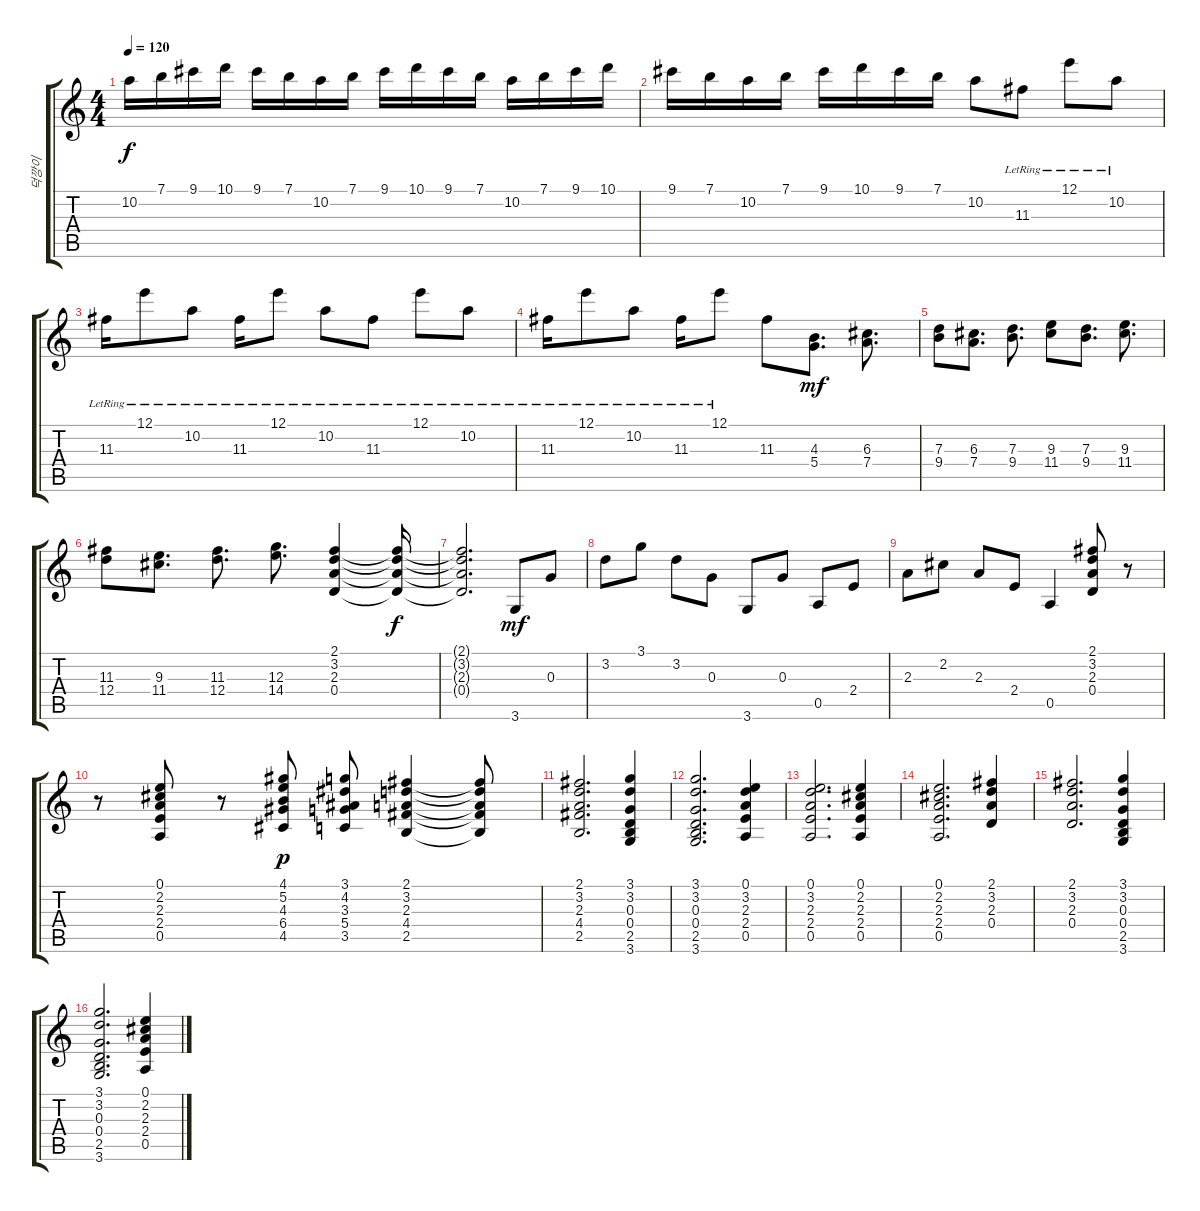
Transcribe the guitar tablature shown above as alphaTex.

\track ("덕깡이" "덕깡이") {instrument acousticguitarsteel}
\staff {score tabs}
\tuning (E4 B3 G3 D3 A2 E2) {hide}
\ts (4 4)
\tempo 120
\clef g2
\ks c
10.2.16{dy f} 7.1.16 9.1.16 10.1.16 9.1.16 7.1.16 10.2.16 7.1.16 9.1.16 10.1.16 9.1.16 7.1.16 10.2.16 7.1.16 9.1.16 10.1.16 |
9.1.16 7.1.16 10.2.16 7.1.16 9.1.16 10.1.16 9.1.16 7.1.16 10.2.8 11.3{lr}.8 12.1{lr}.8 10.2{lr}.8 |
11.3{lr}.16 12.1{lr}.8 10.2{lr}.8 11.3{lr}.16 12.1{lr}.8 10.2{lr}.8 11.3{lr}.8 12.1{lr}.8 10.2{lr}.8 |
11.3{lr}.16 12.1{lr}.8 10.2{lr}.8 11.3{lr}.16 12.1{lr}.8 11.3.8 (4.3 5.4).8{d dy mf} (6.3 7.4).8{d} |
(7.3 9.4).8 (6.3 7.4).8{d} (7.3 9.4).8{d} (9.3 11.4).8 (7.3 9.4).8{d} (9.3 11.4).8{d} |
(11.3 12.4).8 (9.3 11.4).8{d} (11.3 12.4).8{d} (12.3 14.4).8{d} (2.1 3.2 2.3 0.4).4 (2.1{t} 3.2{t} 2.3{t} 0.4{t}).16{dy f} |
(2.1{t} 3.2{t} 2.3{t} 0.4{t}).2{d} 3.6.8{dy mf} 0.3.8 |
3.2.8 3.1.8 3.2.8 0.3.8 3.6.8 0.3.8 0.5.8 2.4.8 |
2.3.8 2.2.8 2.3.8 2.4.8 0.5.4 (2.1 3.2 2.3 0.4).8 r.8 |
r.8 (0.1 2.2 2.3 2.4 0.5).8 r.8 (4.1 5.2 4.3 6.4 4.5).8{dy p} (3.1 4.2 3.3 5.4 3.5).8 (2.1 3.2 2.3 4.4 2.5).4 (2.1{t} 3.2{t} 2.3{t} 4.4{t} 2.5{t}).8 |
(2.1 3.2 2.3 4.4 2.5).2{d} (3.1 3.2 0.3 0.4 2.5 3.6).4 |
(3.1 3.2 0.3 0.4 2.5 3.6).2{d} (0.1 3.2 2.3 2.4 0.5).4 |
(0.1 3.2 2.3 2.4 0.5).2{d} (0.1 2.2 2.3 2.4 0.5).4 |
(0.1 2.2 2.3 2.4 0.5).2{d} (2.1 3.2 2.3 0.4).4 |
(2.1 3.2 2.3 0.4).2{d} (3.1 3.2 0.3 0.4 2.5 3.6).4 |
(3.1 3.2 0.3 0.4 2.5 3.6).2{d} (0.1 2.2 2.3 2.4 0.5).4
